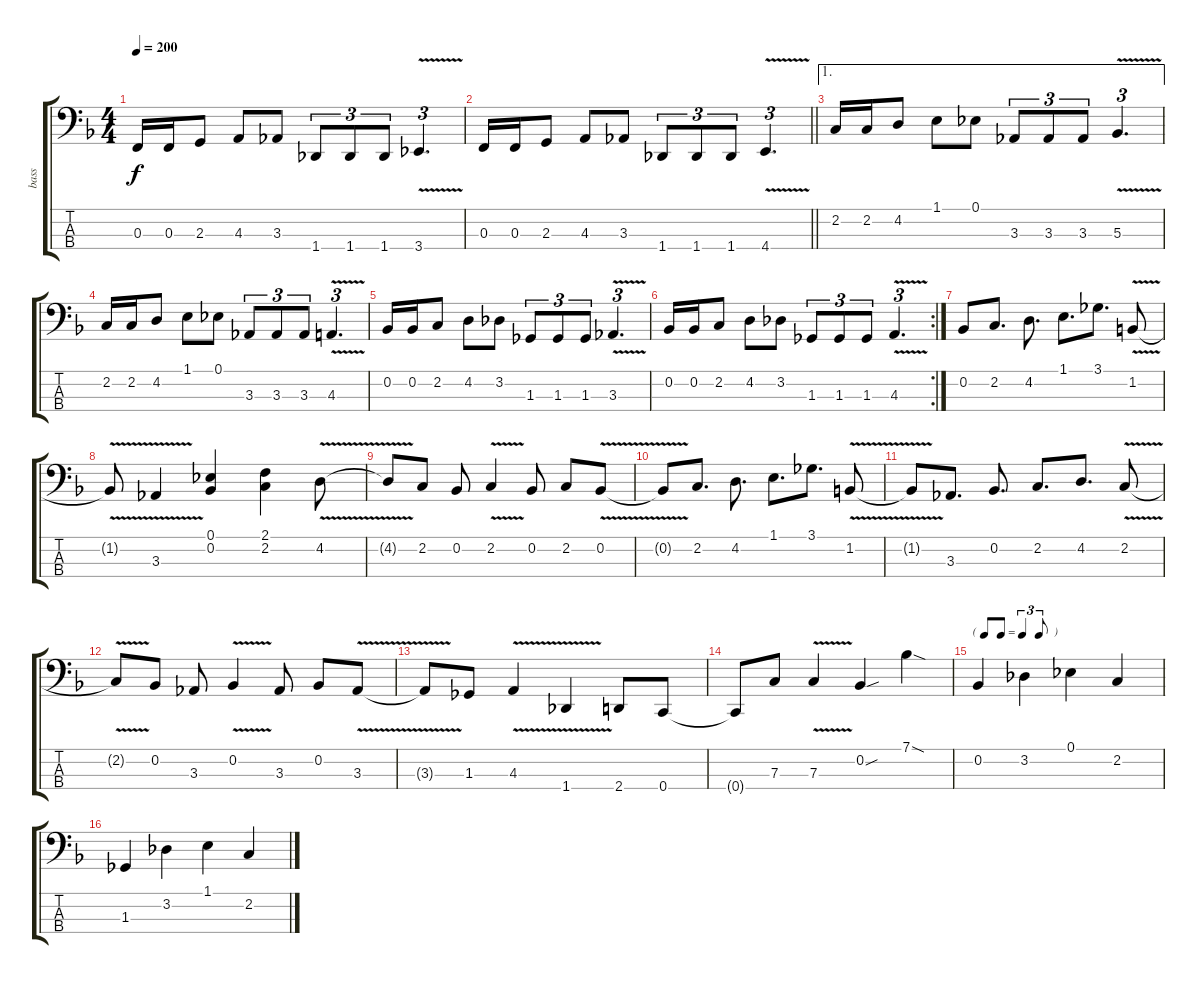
\track ("bass" "bass") {instrument electricbassfinger}
\staff {score tabs}
\tuning (Eb2 Bb1 F1 C1) {hide}
\ts (4 4)
\tempo 200
\clef f4
\ks dminor
0.3.16{dy f} 0.3.16 2.3.8 4.3.8 3.3.8 1.4.8{tu (3 2)} 1.4.8{tu (3 2)} 1.4.8{tu (3 2)} 3.4{v}.4{d tu (3 2)} |
\barLineRight lightlight
0.3.16 0.3.16 2.3.8 4.3.8 3.3.8 1.4.8{tu (3 2)} 1.4.8{tu (3 2)} 1.4.8{tu (3 2)} 4.4{v}.4{d tu (3 2)} |
\ae 1
2.2.16 2.2.16 4.2.8 1.1.8 0.1.8 3.3.8{tu (3 2)} 3.3.8{tu (3 2)} 3.3.8{tu (3 2)} 5.3{v}.4{d tu (3 2)} |
2.2.16 2.2.16 4.2.8 1.1.8 0.1.8 3.3.8{tu (3 2)} 3.3.8{tu (3 2)} 3.3.8{tu (3 2)} 4.3{v}.4{d tu (3 2)} |
0.2.16 0.2.16 2.2.8 4.2.8 3.2.8 1.3.8{tu (3 2)} 1.3.8{tu (3 2)} 1.3.8{tu (3 2)} 3.3{v}.4{d tu (3 2)} |
\rc 2
0.2.16 0.2.16 2.2.8 4.2.8 3.2.8 1.3.8{tu (3 2)} 1.3.8{tu (3 2)} 1.3.8{tu (3 2)} 4.3{v}.4{d tu (3 2)} |
0.2.8 2.2.8{d} 4.2.8{d} 1.1.8{d} 3.1.8{d} 1.2{v}.8 |
1.2{t}.8 3.3{v}.4 (0.1 0.2).4 (2.1 2.2).4 4.2{v}.8 |
4.2{t}.8 2.2.8 0.2.8 2.2{v}.4 0.2.8 2.2.8 0.2{v}.8 |
0.2{t}.8 2.2.8{d} 4.2.8{d} 1.1.8{d} 3.1.8{d} 1.2{v}.8 |
1.2{t}.8 3.3.8{d} 0.2.8{d} 2.2.8{d} 4.2.8{d} 2.2{v}.8 |
2.2{t}.8 0.2.8 3.3.8 0.2{v}.4 3.3.8 0.2.8 3.3{v}.8 |
3.3{t}.8 1.3.8 4.3{v}.4 1.4{v}.4 2.4.8 0.4.8 |
0.4{t}.8 7.3.8 7.3{v}.4 0.2{sou}.4 7.1{sod}.4 |
\tf triplet8th
0.2.4 3.2.4 0.1.4 2.2.4 |
1.3.4 3.2.4 1.1.4 2.2.4
